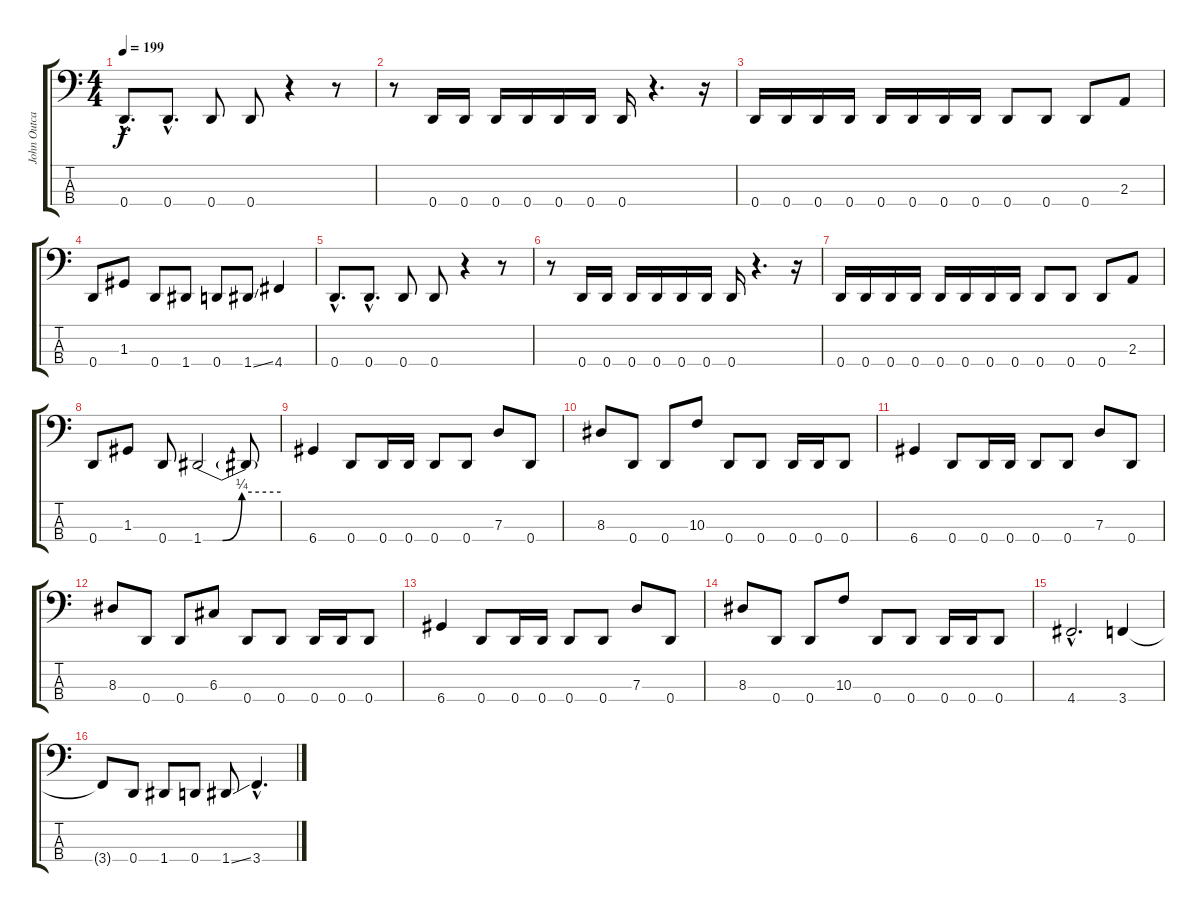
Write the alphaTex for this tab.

\track ("John Outcalt (Bass)" "John Outca") {instrument electricbasspick}
\staff {score tabs}
\tuning (F2 C2 G1 D1) {hide}
\ts (4 4)
\tempo 199
\clef f4
\ks c
0.4{hac}.8{d dy f} 0.4{hac}.8{d} 0.4.8 0.4.8 r.4 r.8 |
r.8 0.4.16 0.4.16 0.4.16 0.4.16 0.4.16 0.4.16 0.4.16 r.4{d} r.16 |
0.4.16 0.4.16 0.4.16 0.4.16 0.4.16 0.4.16 0.4.16 0.4.16 0.4.8 0.4.8 0.4.8 2.3.8 |
0.4.8 1.3.8 0.4.8 1.4.8 0.4.8 1.4{ss}.8 4.4.4 |
0.4{hac}.8{d} 0.4{hac}.8{d} 0.4.8 0.4.8 r.4 r.8 |
r.8 0.4.16 0.4.16 0.4.16 0.4.16 0.4.16 0.4.16 0.4.16 r.4{d} r.16 |
0.4.16 0.4.16 0.4.16 0.4.16 0.4.16 0.4.16 0.4.16 0.4.16 0.4.8 0.4.8 0.4.8 2.3.8 |
0.4.8 1.3.8 0.4.8 1.4{be (custom 0 0 15 0 30 1 60 1)}.2 1.4{t}.8 |
6.4.4 0.4.8 0.4.16 0.4.16 0.4.8 0.4.8 7.3.8 0.4.8 |
8.3.8 0.4.8 0.4.8 10.3.8 0.4.8 0.4.8 0.4.16 0.4.16 0.4.8 |
6.4.4 0.4.8 0.4.16 0.4.16 0.4.8 0.4.8 7.3.8 0.4.8 |
8.3.8 0.4.8 0.4.8 6.3.8 0.4.8 0.4.8 0.4.16 0.4.16 0.4.8 |
6.4.4 0.4.8 0.4.16 0.4.16 0.4.8 0.4.8 7.3.8 0.4.8 |
8.3.8 0.4.8 0.4.8 10.3.8 0.4.8 0.4.8 0.4.16 0.4.16 0.4.8 |
4.4{hac}.2{d} 3.4.4 |
3.4{t}.8 0.4.8 1.4.8 0.4.8 1.4{ss}.8 3.4{hac}.4{d}
